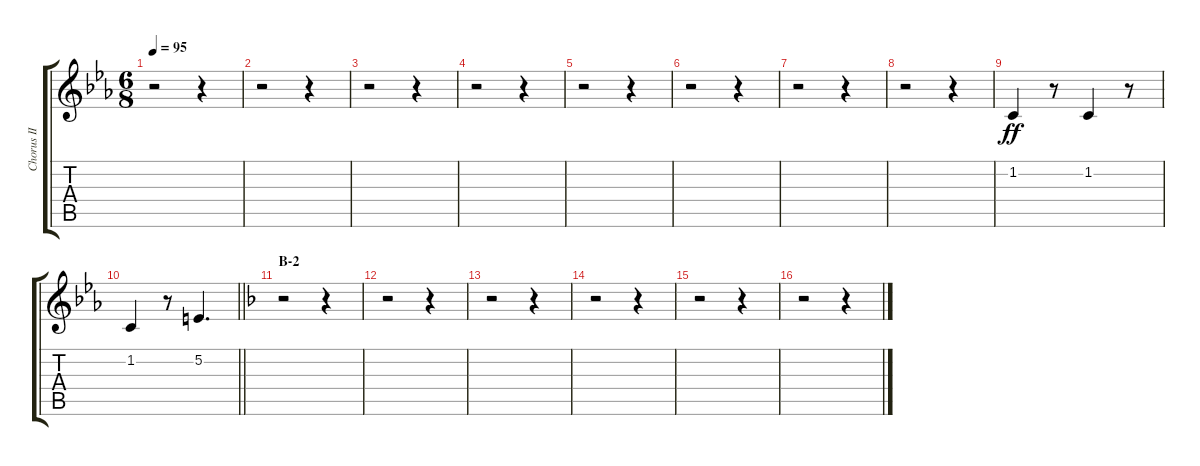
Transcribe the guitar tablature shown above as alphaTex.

\track ("Chorus II" "Chorus II") {instrument voiceoohs}
\staff {score tabs}
\tuning (E4 B3 G3 D3 A2 E2) {hide}
\ts (6 8)
\tempo 95
\clef g2
\ks eb
r.2{dy ff} r.4 |
r.2 r.4 |
r.2 r.4 |
r.2 r.4 |
r.2 r.4 |
r.2 r.4 |
r.2 r.4 |
r.2 r.4 |
1.2.4 r.8 1.2.4 r.8 |
\barLineRight lightlight
1.2.4 r.8 5.2.4{d} |
\section ("" "B-2")
\ks f
r.2 r.4 |
r.2 r.4 |
r.2 r.4 |
r.2 r.4 |
r.2 r.4 |
r.2 r.4
